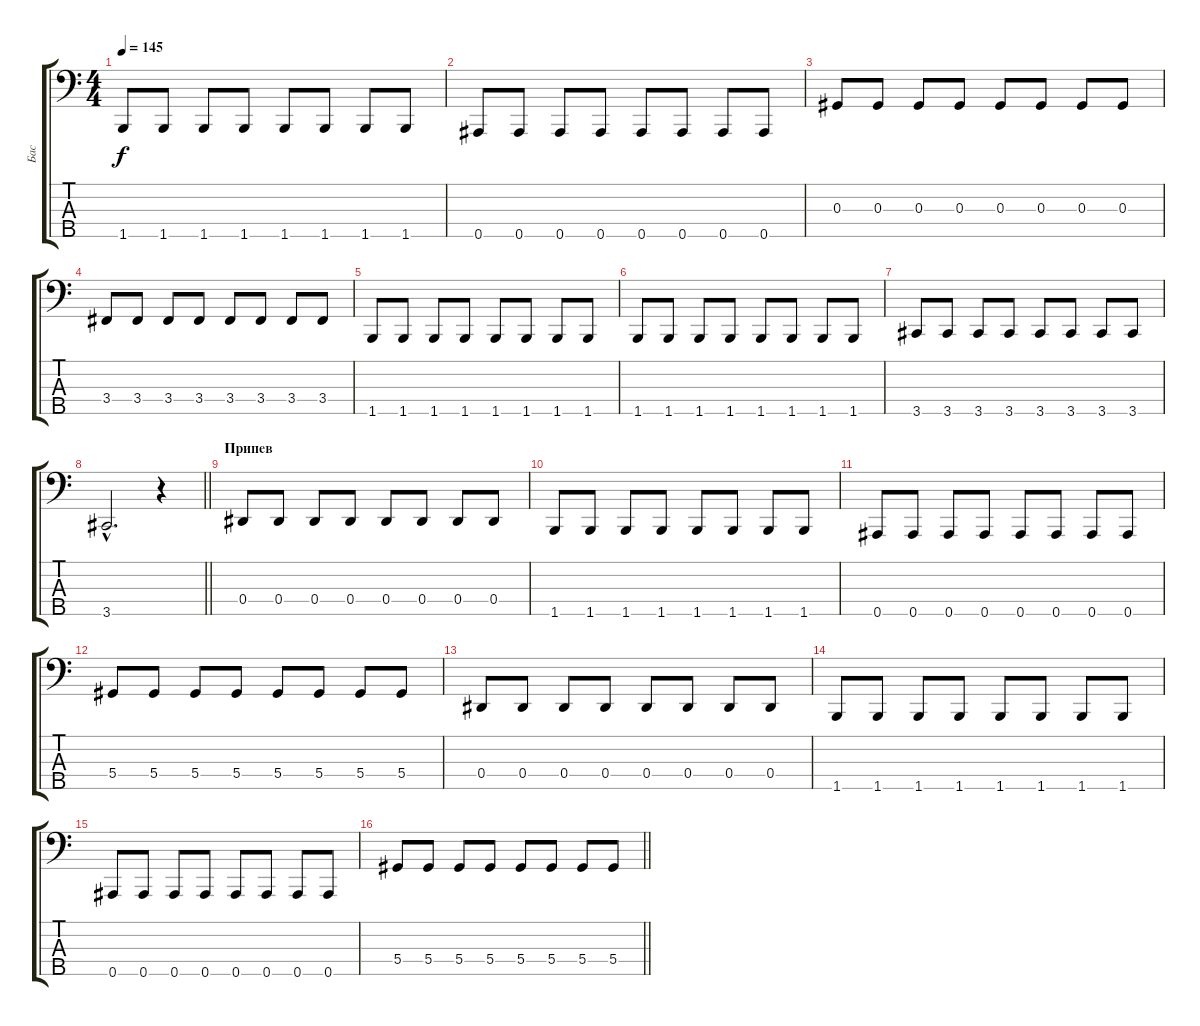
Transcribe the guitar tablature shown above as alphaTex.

\track ("Бас" "Бас") {instrument electricbasspick}
\staff {score tabs}
\tuning (Gb2 Db2 Ab1 Eb1 Bb0) {hide}
\ts (4 4)
\tempo 145
\clef f4
\ks c
1.5.8{dy f} 1.5.8 1.5.8 1.5.8 1.5.8 1.5.8 1.5.8 1.5.8 |
0.5.8 0.5.8 0.5.8 0.5.8 0.5.8 0.5.8 0.5.8 0.5.8 |
0.3.8 0.3.8 0.3.8 0.3.8 0.3.8 0.3.8 0.3.8 0.3.8 |
3.4.8 3.4.8 3.4.8 3.4.8 3.4.8 3.4.8 3.4.8 3.4.8 |
1.5.8 1.5.8 1.5.8 1.5.8 1.5.8 1.5.8 1.5.8 1.5.8 |
1.5.8 1.5.8 1.5.8 1.5.8 1.5.8 1.5.8 1.5.8 1.5.8 |
3.5.8 3.5.8 3.5.8 3.5.8 3.5.8 3.5.8 3.5.8 3.5.8 |
\barLineRight lightlight
3.5{hac}.2{d} r.4 |
\section ("" "Припев")
0.4.8 0.4.8 0.4.8 0.4.8 0.4.8 0.4.8 0.4.8 0.4.8 |
1.5.8 1.5.8 1.5.8 1.5.8 1.5.8 1.5.8 1.5.8 1.5.8 |
0.5.8 0.5.8 0.5.8 0.5.8 0.5.8 0.5.8 0.5.8 0.5.8 |
5.4.8 5.4.8 5.4.8 5.4.8 5.4.8 5.4.8 5.4.8 5.4.8 |
0.4.8 0.4.8 0.4.8 0.4.8 0.4.8 0.4.8 0.4.8 0.4.8 |
1.5.8 1.5.8 1.5.8 1.5.8 1.5.8 1.5.8 1.5.8 1.5.8 |
0.5.8 0.5.8 0.5.8 0.5.8 0.5.8 0.5.8 0.5.8 0.5.8 |
\barLineRight lightlight
5.4.8 5.4.8 5.4.8 5.4.8 5.4.8 5.4.8 5.4.8 5.4.8
